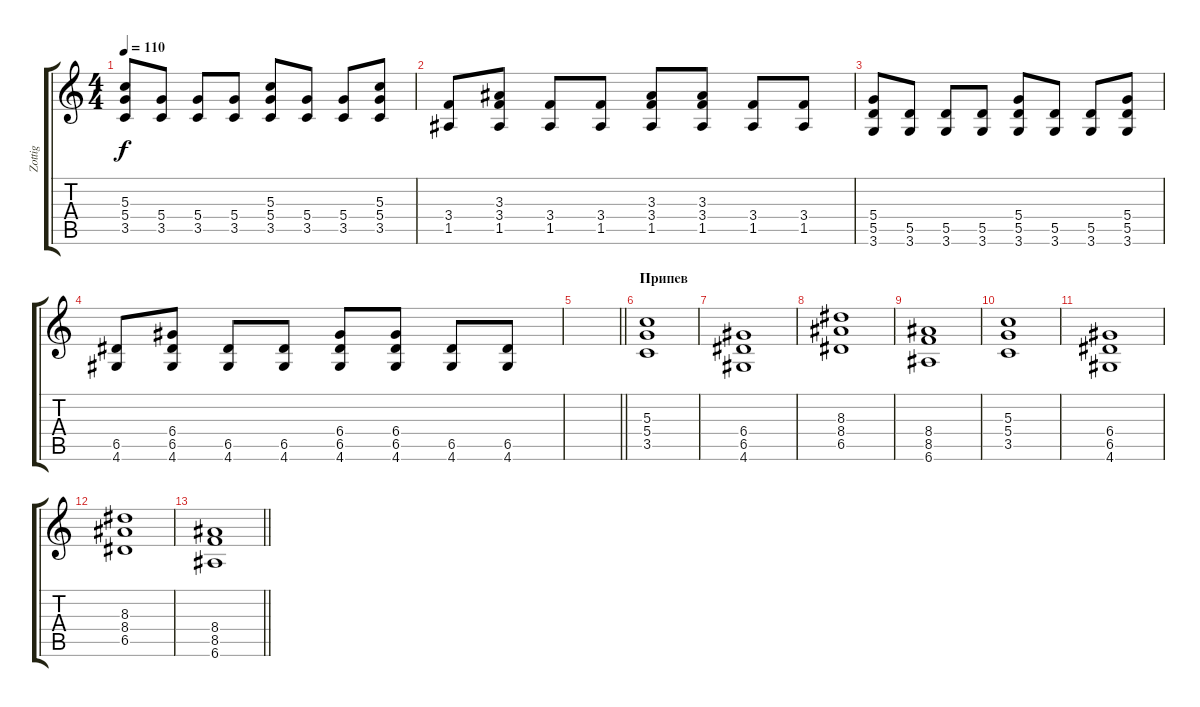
\track ("Zottig" "Zottig") {instrument distortionguitar}
\staff {score tabs}
\tuning (E4 B3 G3 D3 A2 E2) {hide}
\ts (4 4)
\tempo 110
\clef g2
\ks c
(5.3 5.4 3.5).8{dy f} (5.4 3.5).8 (5.4 3.5).8 (5.4 3.5).8 (5.3 5.4 3.5).8 (5.4 3.5).8 (5.4 3.5).8 (5.3 5.4 3.5).8 |
(3.4 1.5).8 (3.3 3.4 1.5).8 (3.4 1.5).8 (3.4 1.5).8 (3.3 3.4 1.5).8 (3.3 3.4 1.5).8 (3.4 1.5).8 (3.4 1.5).8 |
(5.4 5.5 3.6).8 (5.5 3.6).8 (5.5 3.6).8 (5.5 3.6).8 (5.4 5.5 3.6).8 (5.5 3.6).8 (5.5 3.6).8 (5.4 5.5 3.6).8 |
(6.5 4.6).8 (6.4 6.5 4.6).8 (6.5 4.6).8 (6.5 4.6).8 (6.4 6.5 4.6).8 (6.4 6.5 4.6).8 (6.5 4.6).8 (6.5 4.6).8 |
\barLineRight lightlight
|
\section ("" "Припев")
(5.3 5.4 3.5).1{instrument distortionguitar} |
(6.4 6.5 4.6).1 |
(8.3 8.4 6.5).1 |
(8.4 8.5 6.6).1 |
(5.3 5.4 3.5).1 |
(6.4 6.5 4.6).1 |
(8.3 8.4 6.5).1 |
\barLineRight lightlight
(8.4 8.5 6.6).1
